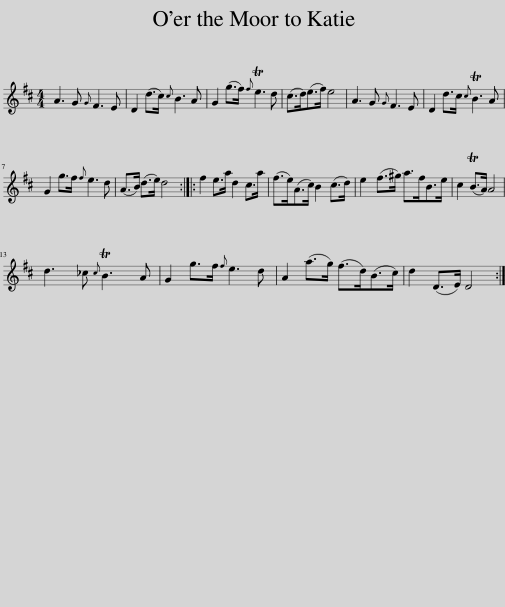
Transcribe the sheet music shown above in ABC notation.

X:1
L:1/8
M:4/4
I:linebreak $
K:D
V:1 treble
V:1
 A3 G{G} F3 E | D2 (d>c){c} B3 A | G2 (g>f){f} Te3 d | (c>d)(e>f) e4 | A3 G{G} F3 E | %5
 D2 d>c{c} TB3 A |$ G2 g>f{f} e3 d | (A>B) (d>e) d4 :: f2 e>a d2 c>a | (f>e)(A>c) B2 (c>d) | %10
 e2 (f>^g) a>fB>e | c2 (TB>A) A4 |$ d3 _c{c} TB3 A | G2 g>f{f} e3 d | A2 (a>g) (f>d)(B>c) | %15
 d2 (D>E) D4 :| %16
